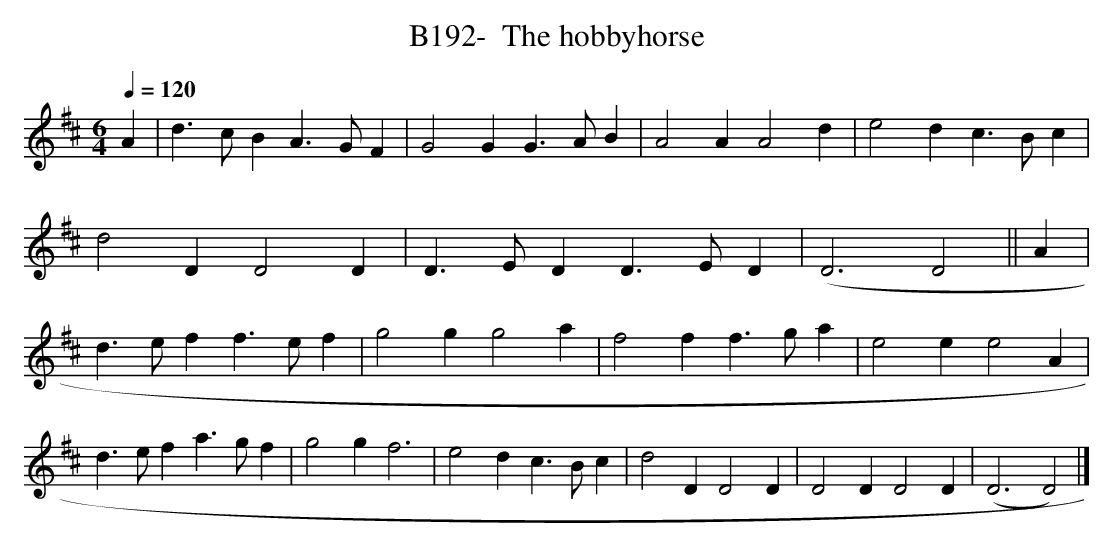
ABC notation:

X:1
T:B192-  The hobbyhorse
Q:1/4=120
L:1/4
M:6/4
K:D
A|d3/2c/2BA3/2G/2F|G2GG3/2A/2B|A2AA2d|e2dc3/2B/2c|\
d2DD2D|D3/2E/2DD3/2E/2D|(D3D2||A|d3/2e/2ff3/2e/2f|\
g2gg2a|f2ff3/2g/2a|e2ee2A|d3/2e/2fa3/2g/2f|\
g2gf3|e2dc3/2B/2c|d2DD2D|D2DD2D|(D3D2)|]
